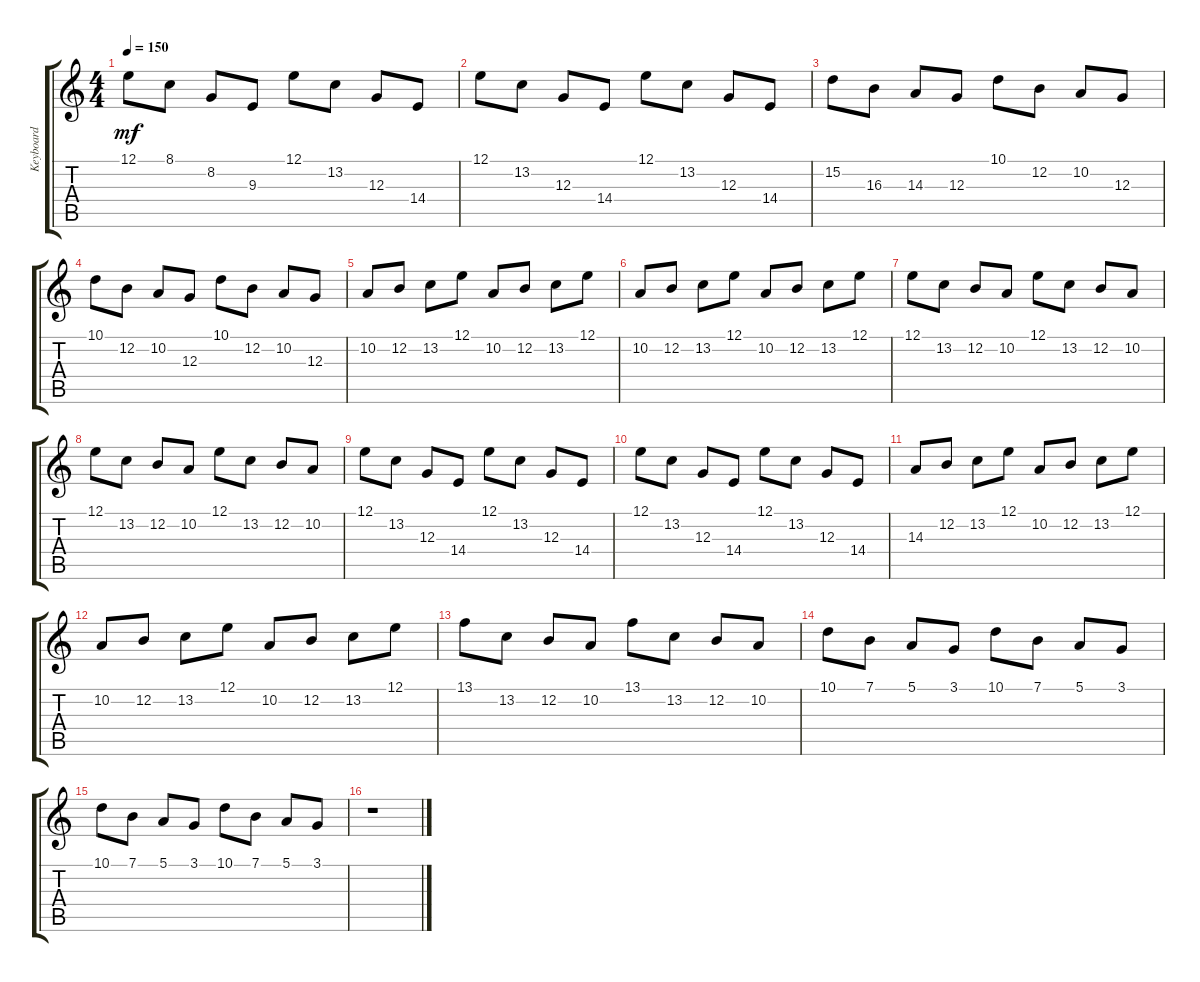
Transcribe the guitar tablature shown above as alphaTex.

\track ("Keyboard" "Keyboard") {instrument fx5brightness}
\staff {score tabs}
\tuning (E4 B3 G3 D3 A2 E2) {hide}
\ts (4 4)
\tempo 150
\clef g2
\ks c
12.1.8{dy mf} 8.1.8 8.2.8 9.3.8 12.1.8 13.2.8 12.3.8 14.4.8 |
12.1.8 13.2.8 12.3.8 14.4.8 12.1.8 13.2.8 12.3.8 14.4.8 |
15.2.8 16.3.8 14.3.8 12.3.8 10.1.8 12.2.8 10.2.8 12.3.8 |
10.1.8 12.2.8 10.2.8 12.3.8 10.1.8 12.2.8 10.2.8 12.3.8 |
10.2.8 12.2.8 13.2.8 12.1.8 10.2.8 12.2.8 13.2.8 12.1.8 |
10.2.8 12.2.8 13.2.8 12.1.8 10.2.8 12.2.8 13.2.8 12.1.8 |
12.1.8 13.2.8 12.2.8 10.2.8 12.1.8 13.2.8 12.2.8 10.2.8 |
12.1.8 13.2.8 12.2.8 10.2.8 12.1.8 13.2.8 12.2.8 10.2.8 |
12.1.8 13.2.8 12.3.8 14.4.8 12.1.8 13.2.8 12.3.8 14.4.8 |
12.1.8 13.2.8 12.3.8 14.4.8 12.1.8 13.2.8 12.3.8 14.4.8 |
14.3.8 12.2.8 13.2.8 12.1.8 10.2.8 12.2.8 13.2.8 12.1.8 |
10.2.8 12.2.8 13.2.8 12.1.8 10.2.8 12.2.8 13.2.8 12.1.8 |
13.1.8 13.2.8 12.2.8 10.2.8 13.1.8 13.2.8 12.2.8 10.2.8 |
10.1.8 7.1.8 5.1.8 3.1.8 10.1.8 7.1.8 5.1.8 3.1.8 |
10.1.8 7.1.8 5.1.8 3.1.8 10.1.8 7.1.8 5.1.8 3.1.8 |
r.1
